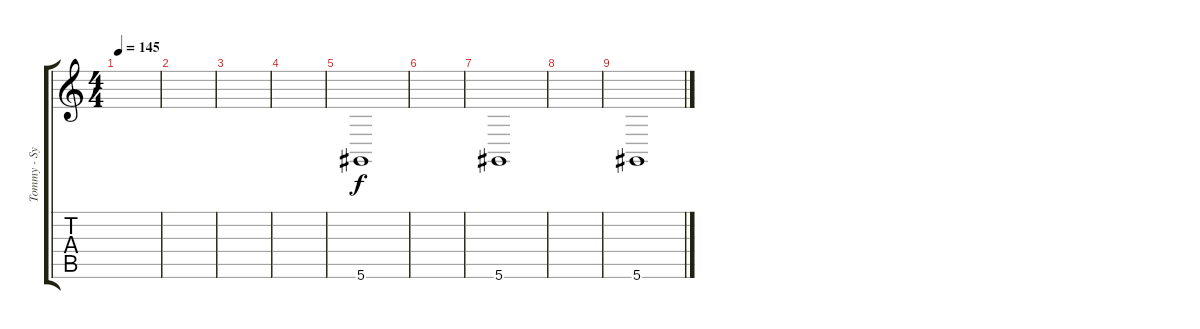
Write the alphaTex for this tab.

\track ("Tommy - Synth" "Tommy - Sy") {instrument fx7echoes}
\staff {score tabs}
\tuning (Eb4 Bb3 Gb3 Db3 Ab2 Eb2) {hide}
\ts (4 4)
\tempo 145
\clef g2
\ks c
|
|
|
|
5.6.1{dy f volume 9} |
|
5.6.1 |
|
5.6.1
